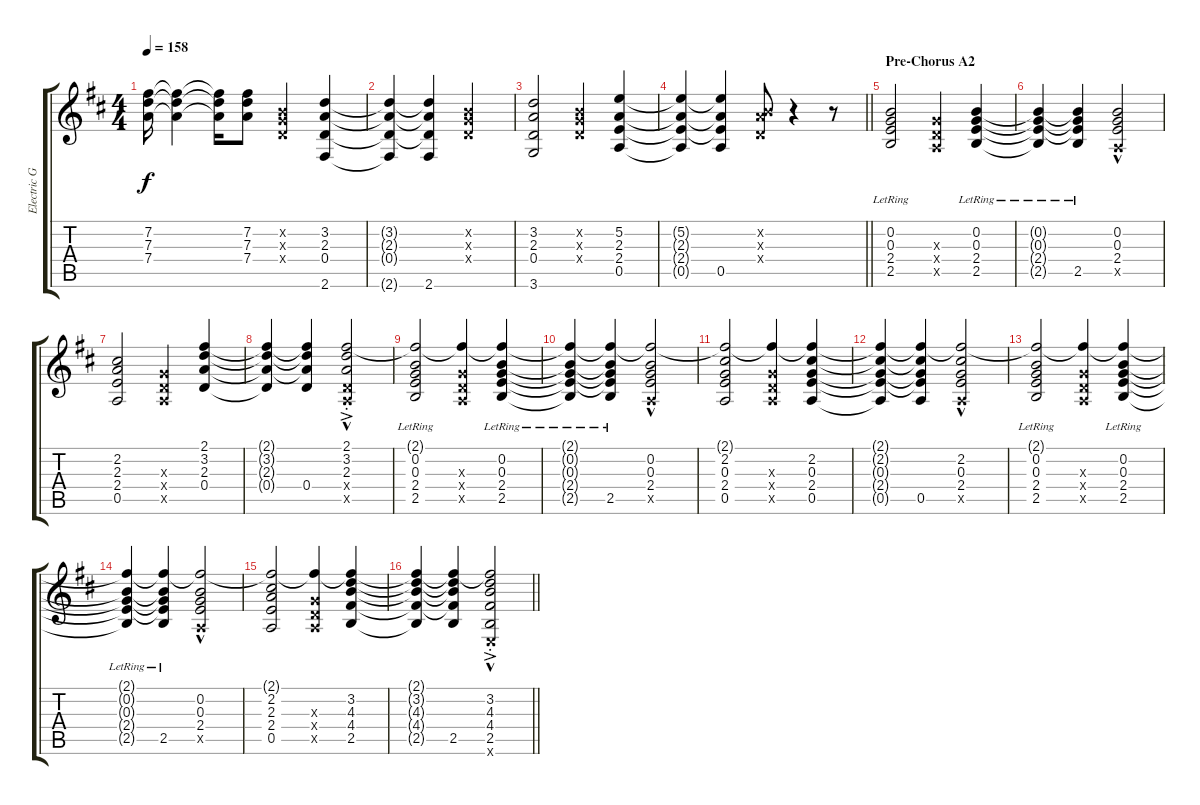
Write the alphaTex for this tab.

\track ("Electric Guitar" "Electric G") {instrument electricguitarjazz}
\staff {score tabs}
\tuning (E4 B3 G3 D3 A2 E2) {hide}
\ts (4 4)
\tempo 158
\clef g2
\ks d
(7.2 7.3 7.4).16{dy f} (7.2{t} 7.3{t} 7.4{t}).4 (7.2{t} 7.3{t} 7.4{t}).16 (7.2 7.3 7.4).8 (0.2{x} 0.3{x} 0.4{x}).4 (3.2 2.3 0.4 2.6).4 |
(3.2{t} 2.3{t} 0.4{t} 2.6{t}).4 (3.2{t} 2.3{t} 0.4{t} 2.6).4 (0.2{x} 0.3{x} 0.4{x}).2 |
(3.2 2.3 0.4 3.6).2 (0.2{x} 0.3{x} 0.4{x}).4 (5.2 2.3 2.4 0.5).4 |
\barLineRight lightlight
(5.2{t} 2.3{t} 2.4{t} 0.5{t}).4 (5.2{t} 2.3{t} 2.4{t} 0.5).4 (0.2{x} 2.3{x} 0.4{x}).8 r.4 r.8 |
\section ("" "Pre-Chorus A2")
(0.2{lr} 0.3{lr} 2.4{lr} 2.5{lr}).2 (0.3{x} 0.4{x} 0.5{x}).4 (0.2{lr} 0.3{lr} 2.4{lr} 2.5{lr}).4 |
(0.2{lr t} 0.3{lr t} 2.4{lr t} 2.5{lr t}).4 (0.2{lr t} 0.3{lr t} 2.4{lr t} 2.5).4 (0.2 0.3 2.4 0.5{hac x}).2 |
(2.2 2.3 2.4 0.5).2 (0.3{x} 0.4{x} 0.5{x}).4 (2.1 3.2 2.3 0.4).4 |
(2.1{t} 3.2{t} 2.3{t} 0.4{t}).4 (2.1{t} 3.2{t} 2.3{t} 0.4).4 (2.1{ac st} 3.2{ac st} 2.3{ac st} 0.4{hac x} 0.5{hac x}).2 |
(2.1{t} 0.2{lr} 0.3{lr} 2.4{lr} 2.5{lr}).2 (2.1{t} 0.3{x} 0.4{x} 0.5{x}).4 (2.1{t} 0.2{lr} 0.3{lr} 2.4{lr} 2.5{lr}).4 |
(2.1{t} 0.2{lr t} 0.3{lr t} 2.4{lr t} 2.5{lr t}).4 (2.1{t} 0.2{lr t} 0.3{lr t} 2.4{lr t} 2.5).4 (2.1{t} 0.2 0.3 2.4 0.5{hac x}).2 |
(2.1{t} 2.2 0.3 2.4 0.5).2 (2.1{t} 0.3{x} 0.4{x} 0.5{x}).4 (2.1{t} 2.2 0.3 2.4 0.5).4 |
(2.1{t} 2.2{t} 0.3{t} 2.4{t} 0.5{t}).4 (2.1{t} 2.2{t} 0.3{t} 2.4{t} 0.5).4 (2.1{t} 2.2 0.3 2.4 0.5{hac x}).2 |
(2.1{t} 0.2{lr} 0.3{lr} 2.4{lr} 2.5{lr}).2 (2.1{t} 0.3{x} 0.4{x} 0.5{x}).4 (2.1{t} 0.2{lr} 0.3{lr} 2.4{lr} 2.5{lr}).4 |
(2.1{t} 0.2{lr t} 0.3{lr t} 2.4{lr t} 2.5{lr t}).4 (2.1{t} 0.2{lr t} 0.3{lr t} 2.4{lr t} 2.5).4 (2.1{t} 0.2 0.3 2.4 0.5{hac x}).2 |
(2.1{t} 2.2 2.3 2.4 0.5).2 (2.1{t} 0.3{x} 0.4{x} 0.5{x}).4 (2.1{t} 3.2 4.3 4.4 2.5).4 |
\barLineRight lightlight
(2.1{t} 3.2{t} 4.3{t} 4.4{t} 2.5{t}).4 (2.1{t} 3.2{t} 4.3{t} 4.4{t} 2.5).4 (2.1{t} 3.2{ac st} 4.3{ac st} 4.4{ac st} 2.5{ac st} 0.6{hac x}).2
